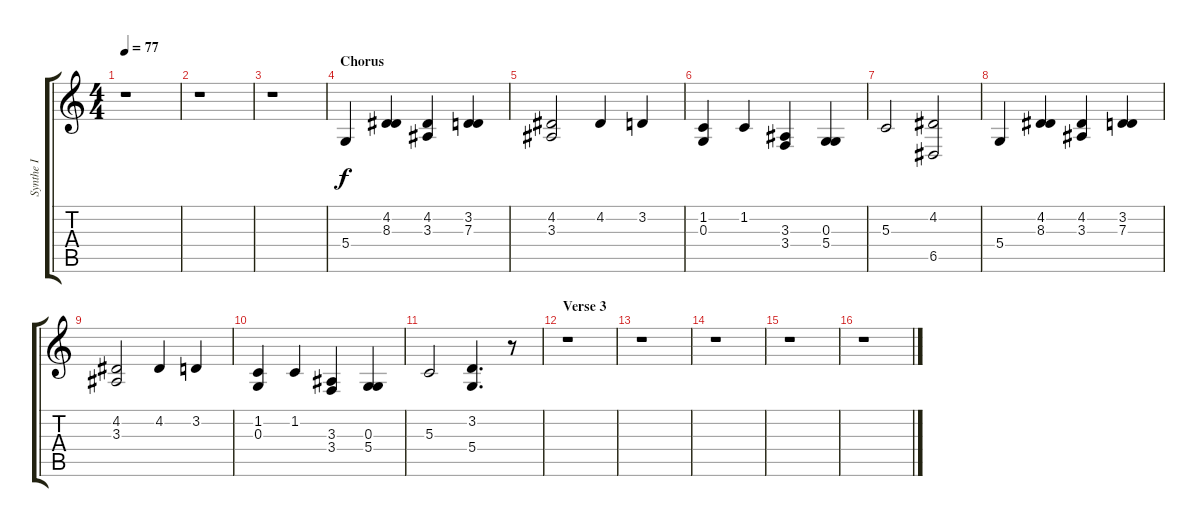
\track ("Synthe I" "Synthe I") {instrument synthstrings1}
\staff {score tabs}
\tuning (E4 B3 G3 D3 A2 E2) {hide}
\ts (4 4)
\tempo 77
\clef g2
\ks c
r.1{dy f} |
r.1 |
r.1 |
\section ("" "Chorus")
5.4.4{volume 11 instrument synthstrings1} (4.2 8.3).4 (4.2 3.3).4 (3.2 7.3).4 |
(4.2 3.3).2 4.2.4 3.2.4 |
(1.2 0.3).4 1.2.4 (3.3 3.4).4 (0.3 5.4).4 |
5.3.2 (4.2 6.5).2 |
5.4.4 (4.2 8.3).4 (4.2 3.3).4 (3.2 7.3).4 |
(4.2 3.3).2 4.2.4 3.2.4 |
(1.2 0.3).4 1.2.4 (3.3 3.4).4 (0.3 5.4).4 |
5.3.2 (3.2 5.4).4{d} r.8 |
\section ("" "Verse 3")
r.1 |
r.1 |
r.1 |
r.1 |
r.1
